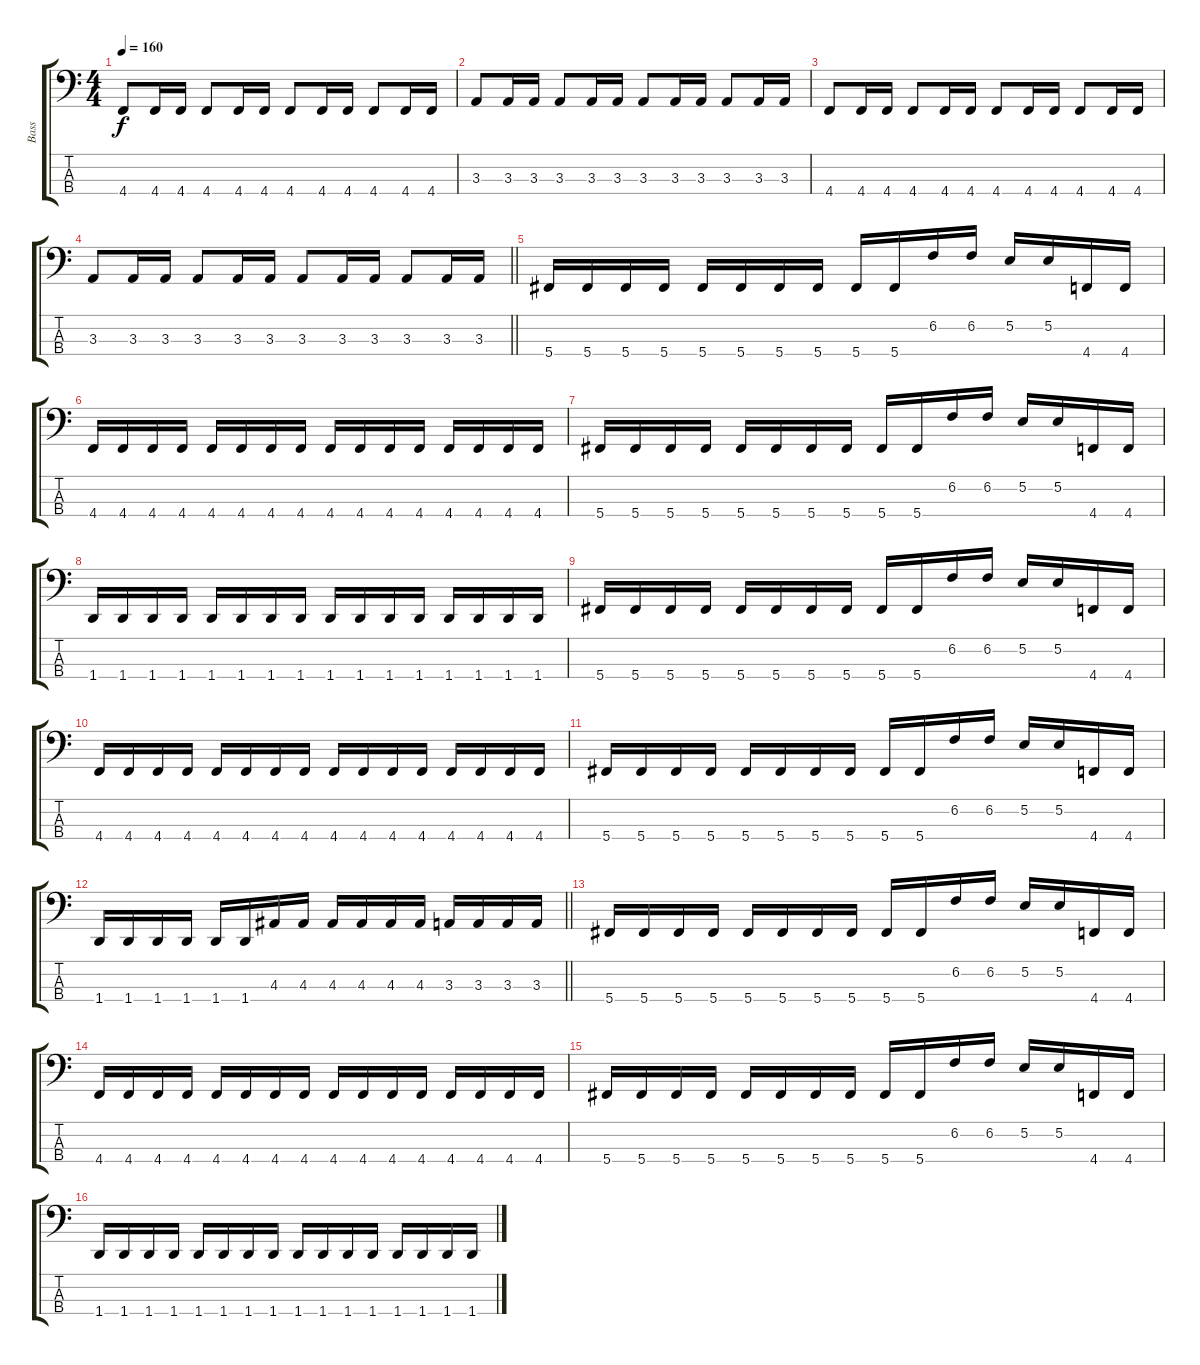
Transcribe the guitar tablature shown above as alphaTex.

\track ("Bass" "Bass") {instrument electricbassfinger}
\staff {score tabs}
\tuning (E2 B1 Gb1 Db1) {hide}
\ts (4 4)
\tempo 160
\clef f4
\ks c
4.4.8{dy f} 4.4.16 4.4.16 4.4.8 4.4.16 4.4.16 4.4.8 4.4.16 4.4.16 4.4.8 4.4.16 4.4.16 |
3.3.8 3.3.16 3.3.16 3.3.8 3.3.16 3.3.16 3.3.8 3.3.16 3.3.16 3.3.8 3.3.16 3.3.16 |
4.4.8 4.4.16 4.4.16 4.4.8 4.4.16 4.4.16 4.4.8 4.4.16 4.4.16 4.4.8 4.4.16 4.4.16 |
\barLineRight lightlight
3.3.8 3.3.16 3.3.16 3.3.8 3.3.16 3.3.16 3.3.8 3.3.16 3.3.16 3.3.8 3.3.16 3.3.16 |
5.4.16 5.4.16 5.4.16 5.4.16 5.4.16 5.4.16 5.4.16 5.4.16 5.4.16 5.4.16 6.2.16 6.2.16 5.2.16 5.2.16 4.4.16 4.4.16 |
4.4.16 4.4.16 4.4.16 4.4.16 4.4.16 4.4.16 4.4.16 4.4.16 4.4.16 4.4.16 4.4.16 4.4.16 4.4.16 4.4.16 4.4.16 4.4.16 |
5.4.16 5.4.16 5.4.16 5.4.16 5.4.16 5.4.16 5.4.16 5.4.16 5.4.16 5.4.16 6.2.16 6.2.16 5.2.16 5.2.16 4.4.16 4.4.16 |
1.4.16 1.4.16 1.4.16 1.4.16 1.4.16 1.4.16 1.4.16 1.4.16 1.4.16 1.4.16 1.4.16 1.4.16 1.4.16 1.4.16 1.4.16 1.4.16 |
5.4.16 5.4.16 5.4.16 5.4.16 5.4.16 5.4.16 5.4.16 5.4.16 5.4.16 5.4.16 6.2.16 6.2.16 5.2.16 5.2.16 4.4.16 4.4.16 |
4.4.16 4.4.16 4.4.16 4.4.16 4.4.16 4.4.16 4.4.16 4.4.16 4.4.16 4.4.16 4.4.16 4.4.16 4.4.16 4.4.16 4.4.16 4.4.16 |
5.4.16 5.4.16 5.4.16 5.4.16 5.4.16 5.4.16 5.4.16 5.4.16 5.4.16 5.4.16 6.2.16 6.2.16 5.2.16 5.2.16 4.4.16 4.4.16 |
\barLineRight lightlight
1.4.16 1.4.16 1.4.16 1.4.16 1.4.16 1.4.16 4.3.16 4.3.16 4.3.16 4.3.16 4.3.16 4.3.16 3.3.16 3.3.16 3.3.16 3.3.16 |
5.4.16 5.4.16 5.4.16 5.4.16 5.4.16 5.4.16 5.4.16 5.4.16 5.4.16 5.4.16 6.2.16 6.2.16 5.2.16 5.2.16 4.4.16 4.4.16 |
4.4.16 4.4.16 4.4.16 4.4.16 4.4.16 4.4.16 4.4.16 4.4.16 4.4.16 4.4.16 4.4.16 4.4.16 4.4.16 4.4.16 4.4.16 4.4.16 |
5.4.16 5.4.16 5.4.16 5.4.16 5.4.16 5.4.16 5.4.16 5.4.16 5.4.16 5.4.16 6.2.16 6.2.16 5.2.16 5.2.16 4.4.16 4.4.16 |
1.4.16 1.4.16 1.4.16 1.4.16 1.4.16 1.4.16 1.4.16 1.4.16 1.4.16 1.4.16 1.4.16 1.4.16 1.4.16 1.4.16 1.4.16 1.4.16
